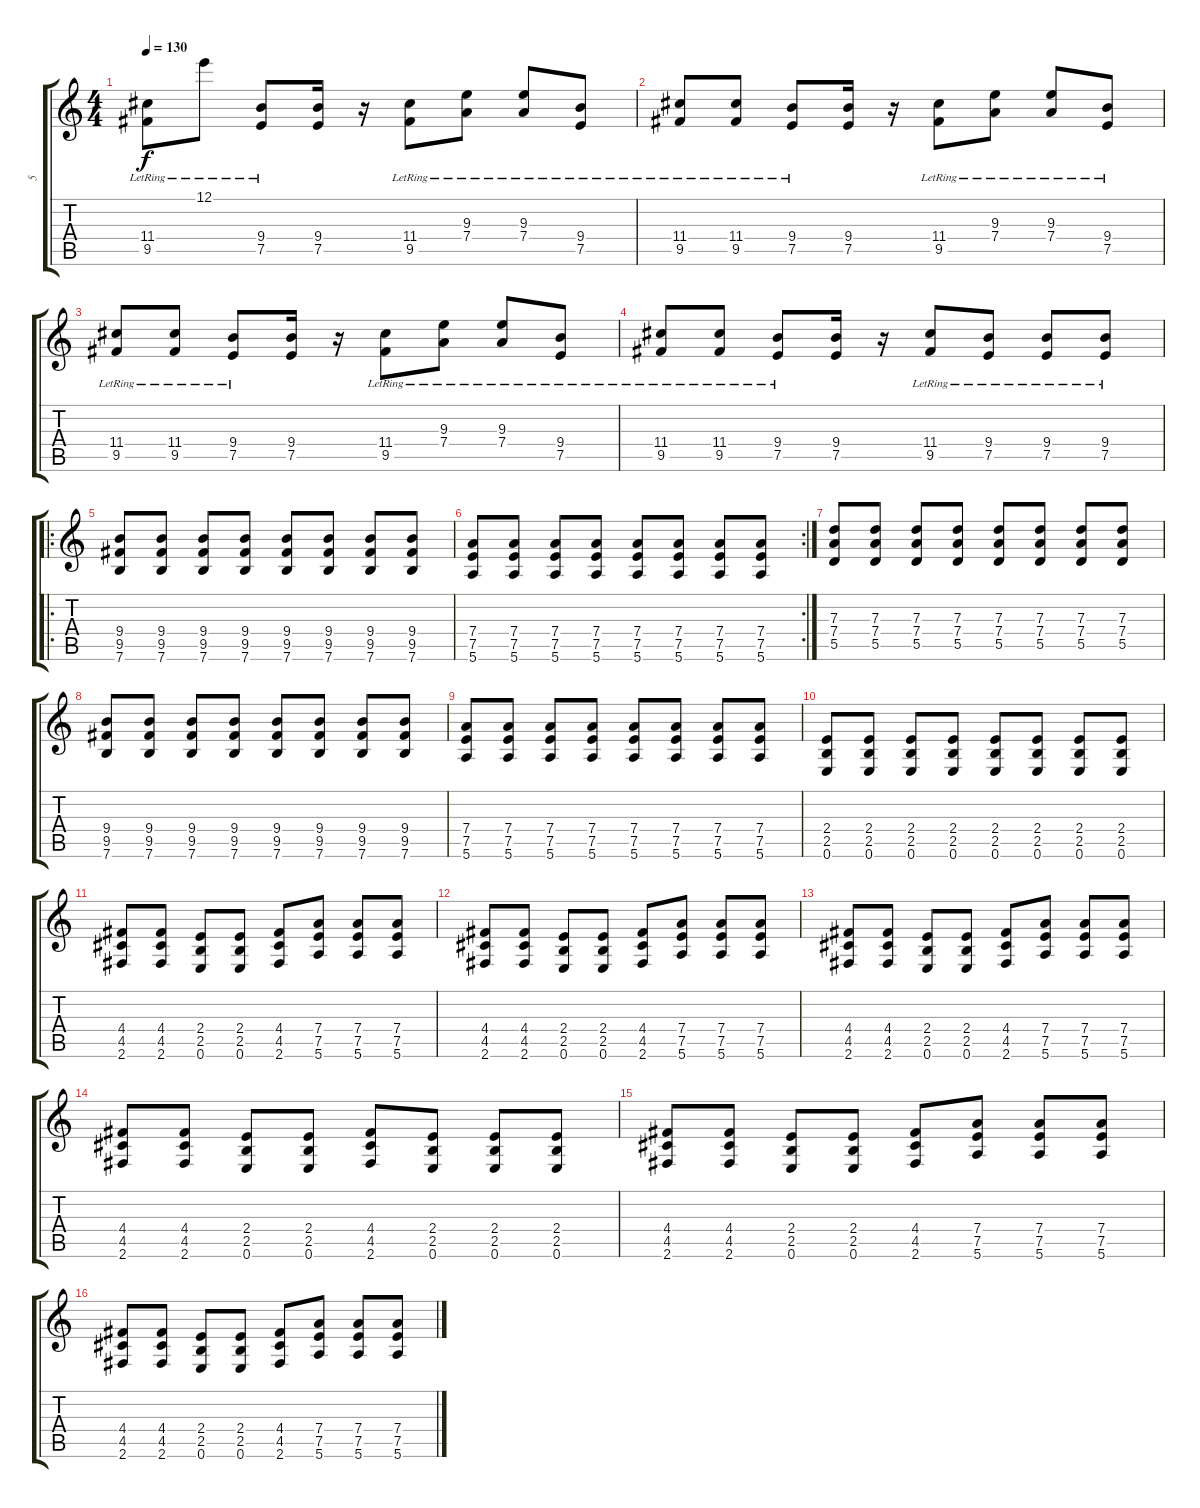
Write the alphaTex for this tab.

\track ("5" "5") {instrument electricguitarclean}
\staff {score tabs}
\tuning (E4 B3 G3 D3 A2 E2) {hide}
\ts (4 4)
\tempo 130
\clef g2
\ks c
(11.4{lr} 9.5).8{dy f} 12.1{lr}.8 (9.4{lr} 7.5).8 (9.4 7.5).16 r.16 (11.4{lr} 9.5).8 (9.3{lr} 7.4).8 (9.3{lr} 7.4).8 (9.4{lr} 7.5).8 |
(11.4{lr} 9.5).8 (11.4{lr} 9.5).8 (9.4{lr} 7.5).8 (9.4 7.5).16 r.16 (11.4{lr} 9.5).8 (9.3{lr} 7.4).8 (9.3{lr} 7.4).8 (9.4{lr} 7.5).8 |
(11.4{lr} 9.5).8 (11.4{lr} 9.5).8 (9.4{lr} 7.5).8 (9.4 7.5).16 r.16 (11.4{lr} 9.5).8 (9.3{lr} 7.4).8 (9.3{lr} 7.4).8 (9.4{lr} 7.5).8 |
(11.4{lr} 9.5).8 (11.4{lr} 9.5).8 (9.4{lr} 7.5).8 (9.4 7.5).16 r.16 (11.4{lr} 9.5).8 (9.4{lr} 7.5).8 (9.4{lr} 7.5).8 (9.4{lr} 7.5).8 |
\ro
(9.4 9.5 7.6).8{instrument distortionguitar} (9.4 9.5 7.6).8 (9.4 9.5 7.6).8 (9.4 9.5 7.6).8 (9.4 9.5 7.6).8 (9.4 9.5 7.6).8 (9.4 9.5 7.6).8 (9.4 9.5 7.6).8 |
\rc 2
(7.4 7.5 5.6).8 (7.4 7.5 5.6).8 (7.4 7.5 5.6).8 (7.4 7.5 5.6).8 (7.4 7.5 5.6).8 (7.4 7.5 5.6).8 (7.4 7.5 5.6).8 (7.4 7.5 5.6).8 |
(7.3 7.4 5.5).8 (7.3 7.4 5.5).8 (7.3 7.4 5.5).8 (7.3 7.4 5.5).8 (7.3 7.4 5.5).8 (7.3 7.4 5.5).8 (7.3 7.4 5.5).8 (7.3 7.4 5.5).8 |
(9.4 9.5 7.6).8 (9.4 9.5 7.6).8 (9.4 9.5 7.6).8 (9.4 9.5 7.6).8 (9.4 9.5 7.6).8 (9.4 9.5 7.6).8 (9.4 9.5 7.6).8 (9.4 9.5 7.6).8 |
(7.4 7.5 5.6).8 (7.4 7.5 5.6).8 (7.4 7.5 5.6).8 (7.4 7.5 5.6).8 (7.4 7.5 5.6).8 (7.4 7.5 5.6).8 (7.4 7.5 5.6).8 (7.4 7.5 5.6).8 |
(2.4 2.5 0.6).8 (2.4 2.5 0.6).8 (2.4 2.5 0.6).8 (2.4 2.5 0.6).8 (2.4 2.5 0.6).8 (2.4 2.5 0.6).8 (2.4 2.5 0.6).8 (2.4 2.5 0.6).8 |
(4.4 4.5 2.6).8 (4.4 4.5 2.6).8 (2.4 2.5 0.6).8 (2.4 2.5 0.6).8 (4.4 4.5 2.6).8 (7.4 7.5 5.6).8 (7.4 7.5 5.6).8 (7.4 7.5 5.6).8 |
(4.4 4.5 2.6).8 (4.4 4.5 2.6).8 (2.4 2.5 0.6).8 (2.4 2.5 0.6).8 (4.4 4.5 2.6).8 (7.4 7.5 5.6).8 (7.4 7.5 5.6).8 (7.4 7.5 5.6).8 |
(4.4 4.5 2.6).8 (4.4 4.5 2.6).8 (2.4 2.5 0.6).8 (2.4 2.5 0.6).8 (4.4 4.5 2.6).8 (7.4 7.5 5.6).8 (7.4 7.5 5.6).8 (7.4 7.5 5.6).8 |
(4.4 4.5 2.6).8 (4.4 4.5 2.6).8 (2.4 2.5 0.6).8 (2.4 2.5 0.6).8 (4.4 4.5 2.6).8 (2.4 2.5 0.6).8 (2.4 2.5 0.6).8 (2.4 2.5 0.6).8 |
(4.4 4.5 2.6).8 (4.4 4.5 2.6).8 (2.4 2.5 0.6).8 (2.4 2.5 0.6).8 (4.4 4.5 2.6).8 (7.4 7.5 5.6).8 (7.4 7.5 5.6).8 (7.4 7.5 5.6).8 |
(4.4 4.5 2.6).8 (4.4 4.5 2.6).8 (2.4 2.5 0.6).8 (2.4 2.5 0.6).8 (4.4 4.5 2.6).8 (7.4 7.5 5.6).8 (7.4 7.5 5.6).8 (7.4 7.5 5.6).8
